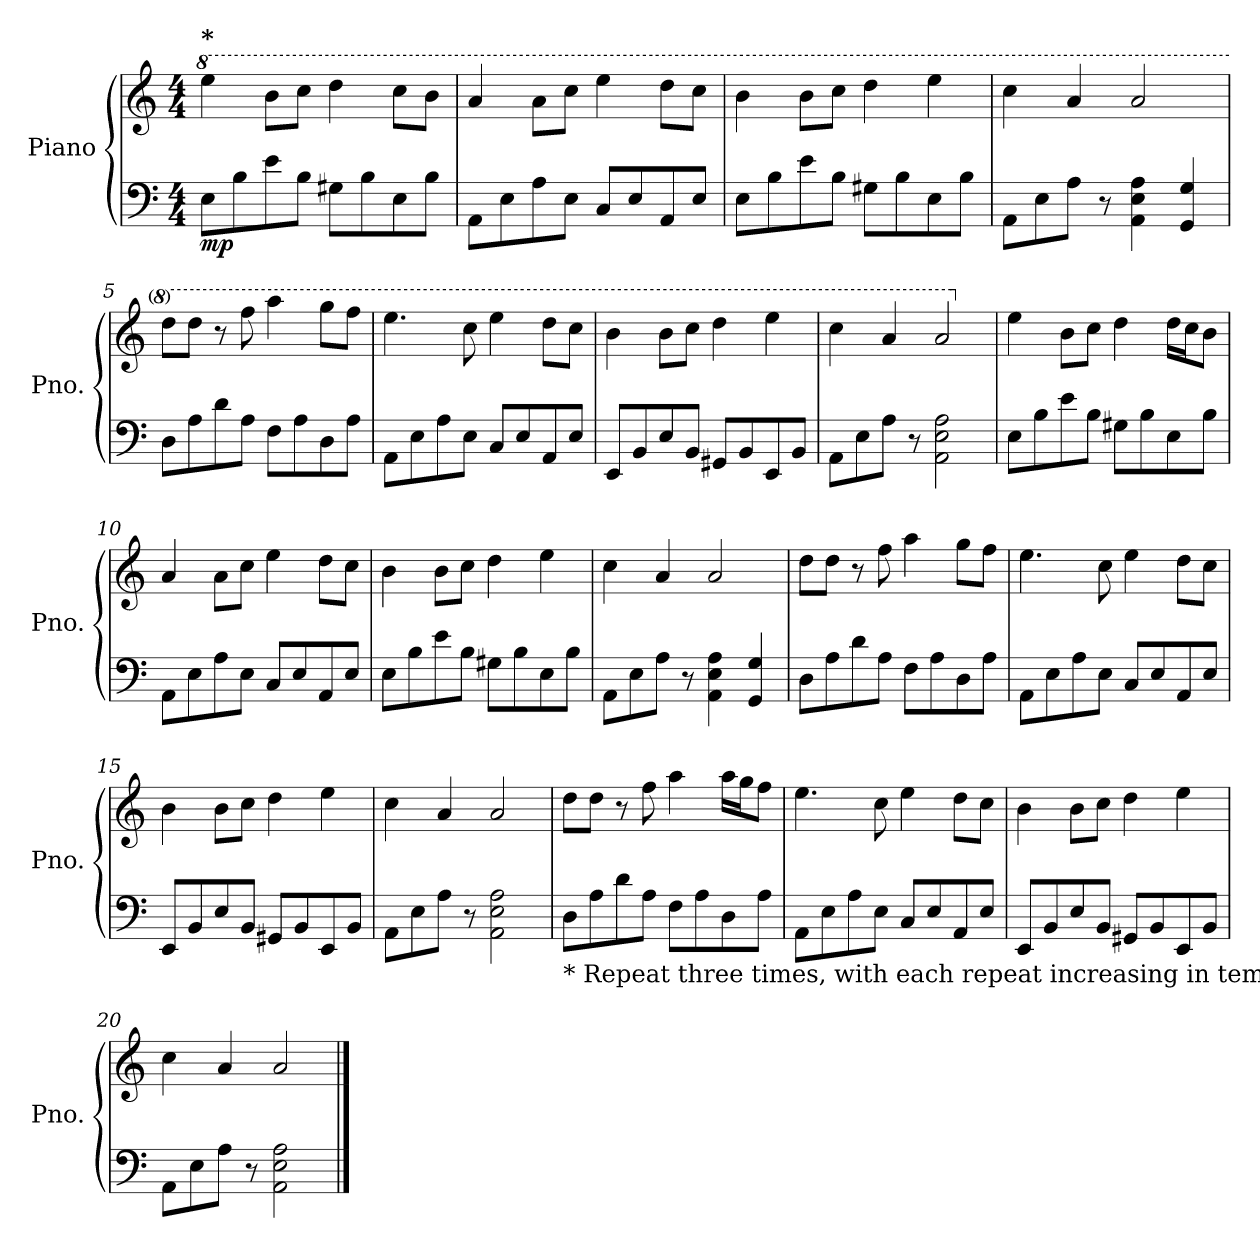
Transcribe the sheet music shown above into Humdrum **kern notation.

**kern	**kern	**dynam
*part1	*part1	*part1
*staff2	*staff1	*staff1/2
*I"Piano	*	*
*I'Pno.	*	*
*clefF4	*clefG2	*
*k[]	*k[]	*
*M4/4	*M4/4	*
*MM125	*MM125	*
*	*8va	*
=1	=1	=1
!	!LO:TX:a:B:t=*	!
!	!	!LO:DY:b=2
8E\L	4eee\	mp
8B\	.	.
8e\	8bb\L	.
8B\J	8ccc\J	.
8G#X\L	4ddd\	.
8B\	.	.
8E\	8ccc\L	.
8B\J	8bb\J	.
=2	=2	=2
8AA\L	4aa/	.
8E\	.	.
8A\	8aa\L	.
8E\J	8ccc\J	.
8C/L	4eee\	.
8E/	.	.
8AA/	8ddd\L	.
8E/J	8ccc\J	.
=3	=3	=3
8E\L	4bb\	.
8B\	.	.
8e\	8bb\L	.
8B\J	8ccc\J	.
8G#X\L	4ddd\	.
8B\	.	.
8E\	4eee\	.
8B\J	.	.
=4	=4	=4
8AA\L	4ccc\	.
8E\	.	.
8A\J	4aa/	.
8r	.	.
4AA\ 4E\ 4A\	2aa/	.
4GG/ 4G/	.	.
=5	=5	=5
8D\L	8ddd\L	.
8A\	8ddd\J	.
8d\	8r	.
8A\J	8fff\	.
8F\L	4aaa\	.
8A\	.	.
8D\	8ggg\L	.
8A\J	8fff\J	.
=6	=6	=6
8AA\L	4.eee\	.
8E\	.	.
8A\	.	.
8E\J	8ccc\	.
8C/L	4eee\	.
8E/	.	.
8AA/	8ddd\L	.
8E/J	8ccc\J	.
=7	=7	=7
8EE/L	4bb\	.
8BB/	.	.
8E/	8bb\L	.
8BB/J	8ccc\J	.
8GG#X/L	4ddd\	.
8BB/	.	.
8EE/	4eee\	.
8BB/J	.	.
=8	=8	=8
8AA\L	4ccc\	.
8E\	.	.
8A\J	4aa/	.
8r	.	.
2AA\ 2E\ 2A\	2aa/	.
=9	=9	=9
*	*X8va	*
8E\L	4ee\	.
8B\	.	.
8e\	8b\L	.
8B\J	8cc\J	.
8G#X\L	4dd\	.
8B\	.	.
8E\	16dd\LL	.
.	16cc\J	.
8B\J	8b\J	.
=10	=10	=10
8AA\L	4a/	.
8E\	.	.
8A\	8a\L	.
8E\J	8cc\J	.
8C/L	4ee\	.
8E/	.	.
8AA/	8dd\L	.
8E/J	8cc\J	.
=11	=11	=11
8E\L	4b\	.
8B\	.	.
8e\	8b\L	.
8B\J	8cc\J	.
8G#X\L	4dd\	.
8B\	.	.
8E\	4ee\	.
8B\J	.	.
=12	=12	=12
8AA\L	4cc\	.
8E\	.	.
8A\J	4a/	.
8r	.	.
4AA\ 4E\ 4A\	2a/	.
4GG/ 4G/	.	.
=13	=13	=13
8D\L	8dd\L	.
8A\	8dd\J	.
8d\	8r	.
8A\J	8ff\	.
8F\L	4aa\	.
8A\	.	.
8D\	8gg\L	.
8A\J	8ff\J	.
=14	=14	=14
8AA\L	4.ee\	.
8E\	.	.
8A\	.	.
8E\J	8cc\	.
8C/L	4ee\	.
8E/	.	.
8AA/	8dd\L	.
8E/J	8cc\J	.
=15	=15	=15
8EE/L	4b\	.
8BB/	.	.
8E/	8b\L	.
8BB/J	8cc\J	.
8GG#X/L	4dd\	.
8BB/	.	.
8EE/	4ee\	.
8BB/J	.	.
=16	=16	=16
8AA\L	4cc\	.
8E\	.	.
8A\J	4a/	.
8r	.	.
2AA\ 2E\ 2A\	2a/	.
=17	=17	=17
!LO:TX:b:t=* Repeat three times, with each repeat increasing in tempo	!	!
8D\L	8dd\L	.
8A\	8dd\J	.
8d\	8r	.
8A\J	8ff\	.
8F\L	4aa\	.
8A\	.	.
8D\	16aa\LL	.
.	16gg\J	.
8A\J	8ff\J	.
=18	=18	=18
8AA\L	4.ee\	.
8E\	.	.
8A\	.	.
8E\J	8cc\	.
8C/L	4ee\	.
8E/	.	.
8AA/	8dd\L	.
8E/J	8cc\J	.
=19	=19	=19
8EE/L	4b\	.
8BB/	.	.
8E/	8b\L	.
8BB/J	8cc\J	.
8GG#X/L	4dd\	.
8BB/	.	.
8EE/	4ee\	.
8BB/J	.	.
=20	=20	=20
8AA\L	4cc\	.
8E\	.	.
8A\J	4a/	.
8r	.	.
2AA\ 2E\ 2A\	2a/	.
==	==	==
*-	*-	*-
